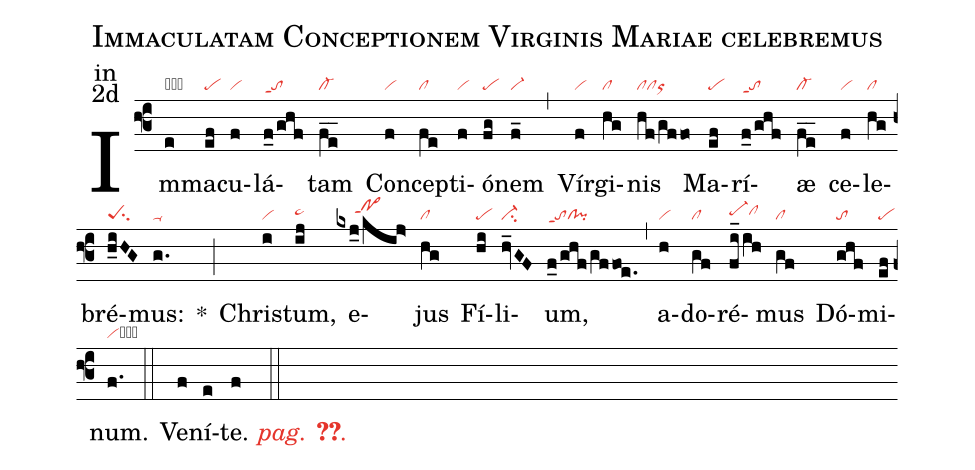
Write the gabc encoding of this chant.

name:Immaculatam Conceptionem Virginis Mariae celebremus;
office-part:in;
mode:2d;
nabc-lines:1;
%%
(f3) Im(e|obta)ma(ef|pe)cu(f|vi)lá(f_0/ghf|toppt1)tam(fe__|cl-) Con(f|vi)cep(fe|cl)ti(f|vi)ó(fg|pe)nem(f_|vi-) (,) Vír(f|vi)gi(hg|cl)nis(hf/gffo|clclor) Ma(ef|pe)rí(f_0/ghf|toppt1)æ(fe__|cl-) ce(f|vi)le(hg|cl)bré(h_iHG|peSsu2)mus:(g.|ta-) <sp>*</sp>(;) Chris(i|vi)tum,(ij|pe~hh) e(kxj_0/kij>|/////po>hjppt1)jus(hg|cl) Fí(hi|pe)li(hv_GF|ci-)um,(f_0/ghf/gffoe.|toppt1cl!pi) (,) a(h|vi)do(gf|cl)ré(fi_/ih|pe-hhclhh)mus(gf|cl) Dó(ghf|to)mi(ef|pe)num.(f.|vicb) (::) <nlba>Ve(f)ní(e)t{e}. <c><i>pag. <v>\pageref{M-ORIP2d}</v>.</i></c></nlba>(f ::)
